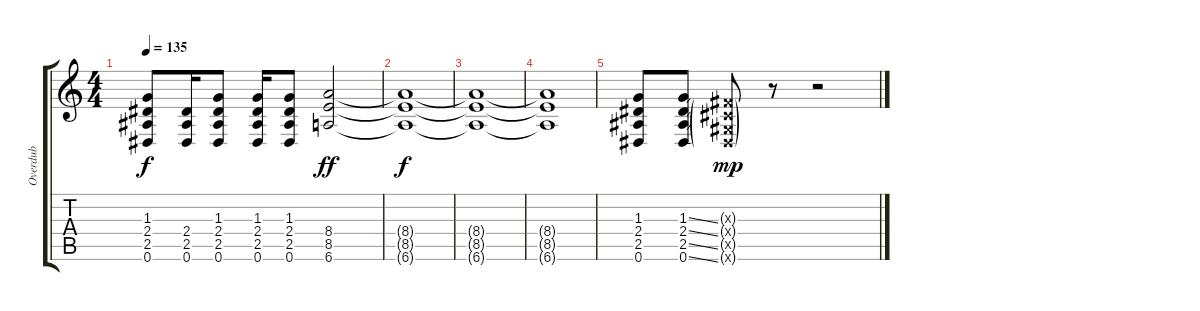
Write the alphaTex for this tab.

\track ("Overdub" "Overdub") {instrument overdrivenguitar}
\staff {score tabs}
\tuning (Eb4 Bb3 Gb3 Db3 Ab2 Eb2) {hide}
\ts (4 4)
\tempo 135
\clef g2
\ks c
(1.3 2.4 2.5 0.6).8{dy f} (2.4 2.5 0.6).16 (1.3 2.4 2.5 0.6).8 (1.3 2.4 2.5 0.6).16 (1.3 2.4 2.5 0.6).8 (8.4 8.5 6.6).2{dy ff} |
(8.4{t} 8.5{t} 6.6{t}).1{dy f} |
(8.4{t} 8.5{t} 6.6{t}).1 |
(8.4{t} 8.5{t} 6.6{t}).1 |
(1.3 2.4 2.5 0.6).8 (1.3{ss} 2.4{ss} 2.5{ss} 0.6{ss}).8 (0.3{g x} 0.4{g x} 0.5{g x} 0.6{g x}).8{dy mp} r.8 r.2
